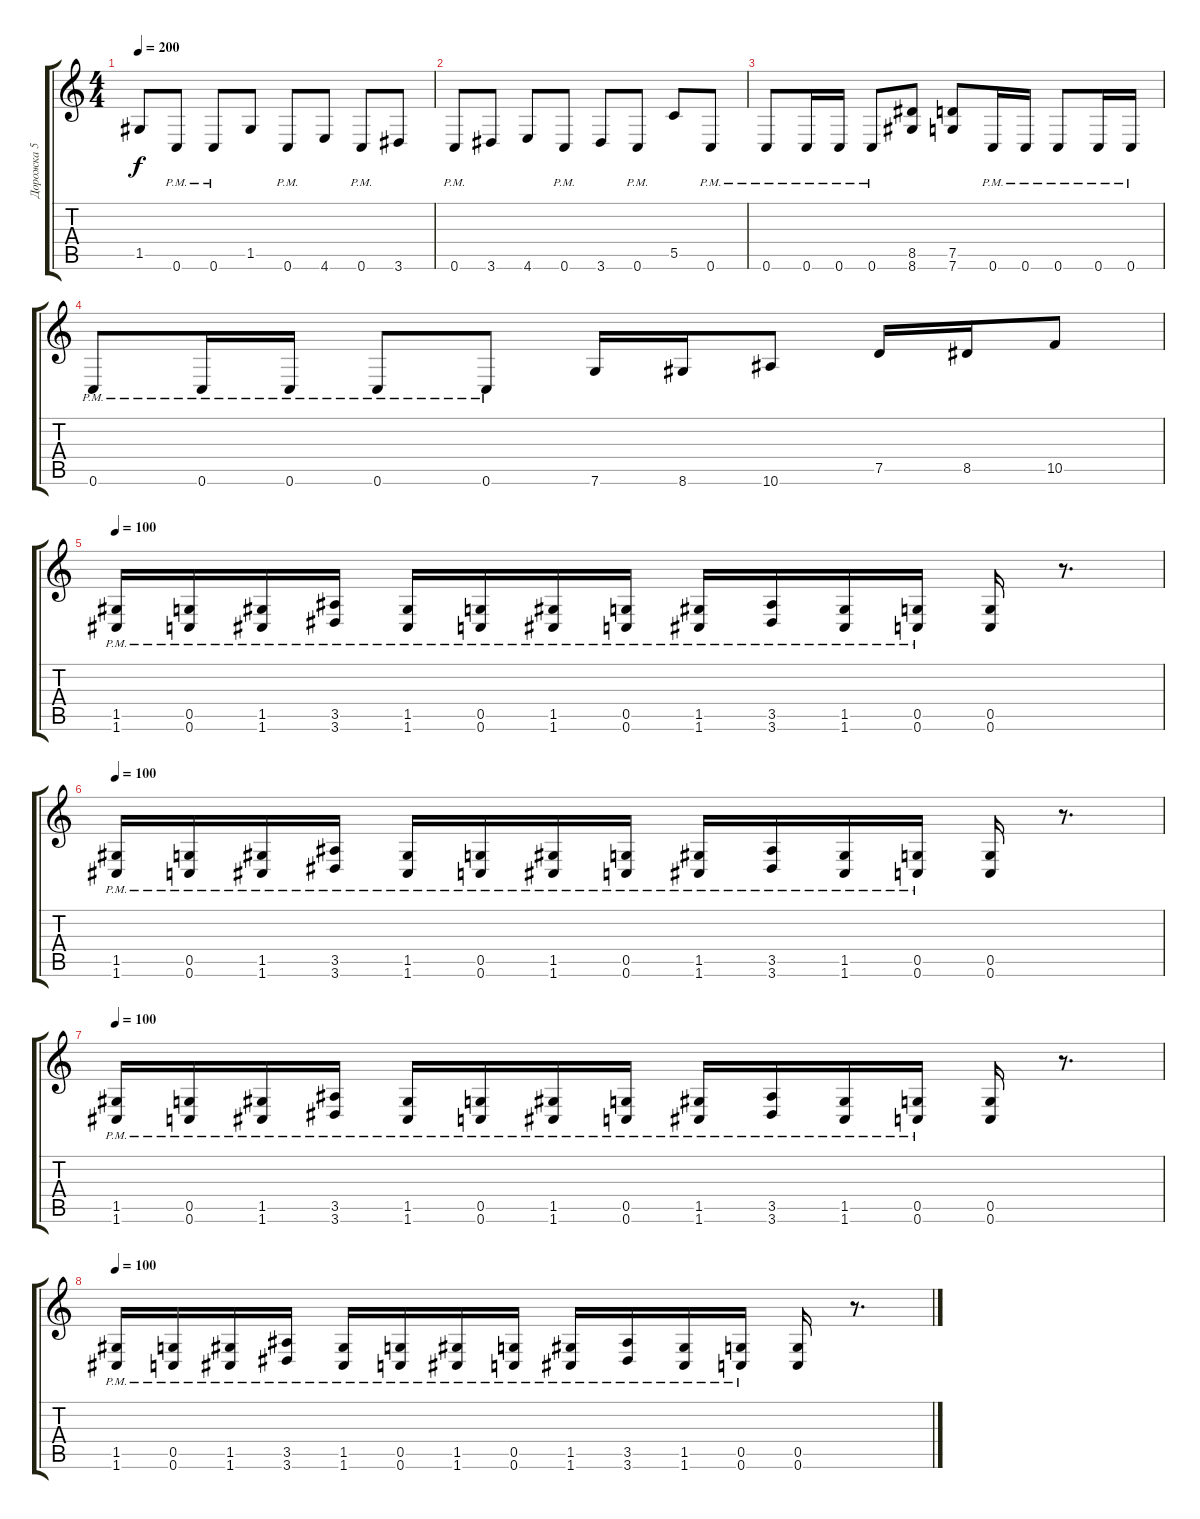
\track ("Дорожка 5" "Дорожка 5") {instrument overdrivenguitar}
\staff {score tabs}
\tuning (D4 A3 F3 C3 G2 C2) {hide}
\ts (4 4)
\tempo 200
\clef g2
\ks c
1.5.8{dy f} 0.6{pm}.8 0.6{pm}.8 1.5.8 0.6{pm}.8 4.6.8 0.6{pm}.8 3.6.8 |
0.6{pm}.8 3.6.8 4.6.8 0.6{pm}.8 3.6.8 0.6{pm}.8 5.5.8 0.6{pm}.8 |
0.6{pm}.8 0.6{pm}.16 0.6{pm}.16 0.6{pm}.8 (8.5 8.6).8 (7.5 7.6).8 0.6{pm}.16 0.6{pm}.16 0.6{pm}.8 0.6{pm}.16 0.6{pm}.16 |
0.6{pm}.8 0.6{pm}.16 0.6{pm}.16 0.6{pm}.8 0.6{pm}.8 7.6.16 8.6.16 10.6.8 7.5.16 8.5.16 10.5.8 |
\tempo 100
(1.5{pm} 1.6{pm}).16 (0.5{pm} 0.6{pm}).16 (1.5{pm} 1.6{pm}).16 (3.5{pm} 3.6{pm}).16 (1.5{pm} 1.6{pm}).16 (0.5{pm} 0.6{pm}).16 (1.5{pm} 1.6{pm}).16 (0.5{pm} 0.6{pm}).16 (1.5{pm} 1.6{pm}).16 (3.5{pm} 3.6{pm}).16 (1.5{pm} 1.6{pm}).16 (0.5{pm} 0.6{pm}).16 (0.5 0.6).16 r.8{d} |
\tempo 100
(1.5{pm} 1.6{pm}).16 (0.5{pm} 0.6{pm}).16 (1.5{pm} 1.6{pm}).16 (3.5{pm} 3.6{pm}).16 (1.5{pm} 1.6{pm}).16 (0.5{pm} 0.6{pm}).16 (1.5{pm} 1.6{pm}).16 (0.5{pm} 0.6{pm}).16 (1.5{pm} 1.6{pm}).16 (3.5{pm} 3.6{pm}).16 (1.5{pm} 1.6{pm}).16 (0.5{pm} 0.6{pm}).16 (0.5 0.6).16 r.8{d} |
\tempo 100
(1.5{pm} 1.6{pm}).16 (0.5{pm} 0.6{pm}).16 (1.5{pm} 1.6{pm}).16 (3.5{pm} 3.6{pm}).16 (1.5{pm} 1.6{pm}).16 (0.5{pm} 0.6{pm}).16 (1.5{pm} 1.6{pm}).16 (0.5{pm} 0.6{pm}).16 (1.5{pm} 1.6{pm}).16 (3.5{pm} 3.6{pm}).16 (1.5{pm} 1.6{pm}).16 (0.5{pm} 0.6{pm}).16 (0.5 0.6).16 r.8{d} |
\tempo 100
(1.5{pm} 1.6{pm}).16 (0.5{pm} 0.6{pm}).16 (1.5{pm} 1.6{pm}).16 (3.5{pm} 3.6{pm}).16 (1.5{pm} 1.6{pm}).16 (0.5{pm} 0.6{pm}).16 (1.5{pm} 1.6{pm}).16 (0.5{pm} 0.6{pm}).16 (1.5{pm} 1.6{pm}).16 (3.5{pm} 3.6{pm}).16 (1.5{pm} 1.6{pm}).16 (0.5{pm} 0.6{pm}).16 (0.5 0.6).16 r.8{d}
